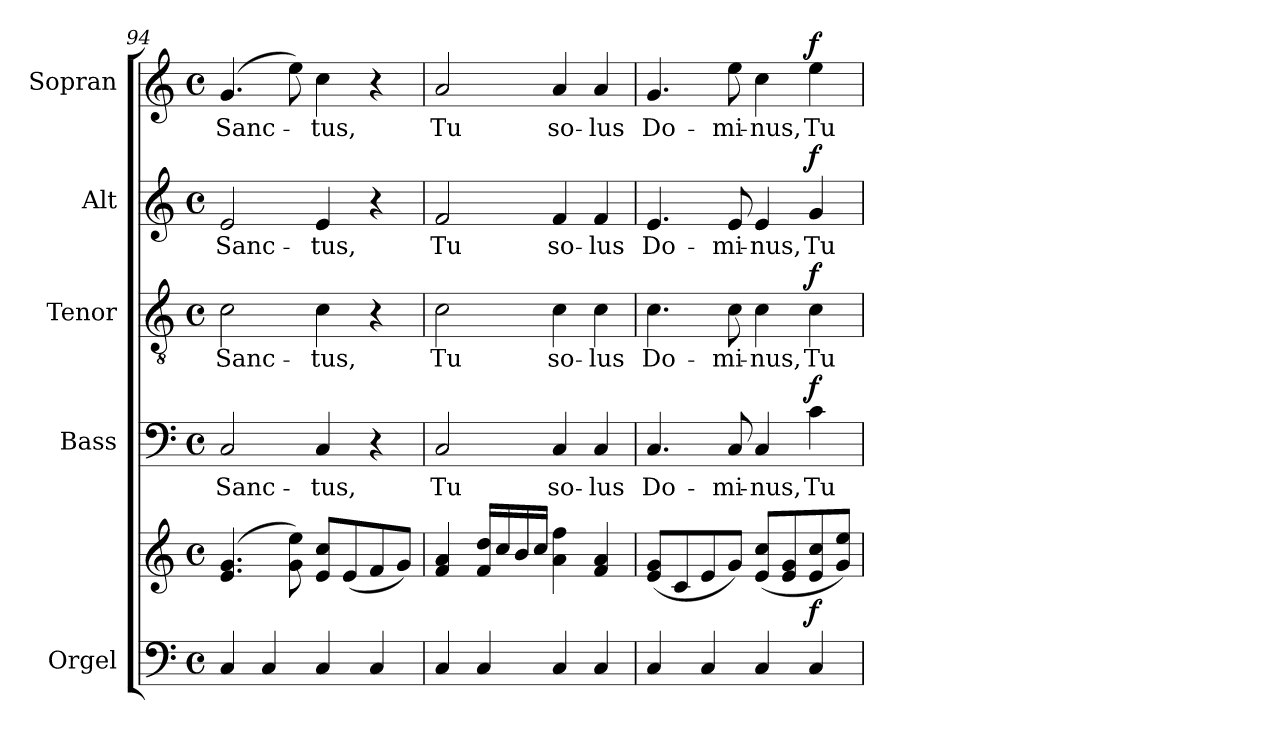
**kern	**kern	**dynam	**kern	**text	**dynam	**kern	**text	**dynam	**kern	**text	**dynam	**kern	**text	**dynam
*part5	*part5	*part5	*part4	*part4	*part4	*part3	*part3	*part3	*part2	*part2	*part2	*part1	*part1	*part1
*staff6	*staff5	*staff5/6	*staff4	*staff4	*staff4	*staff3	*staff3	*staff3	*staff2	*staff2	*staff2	*staff1	*staff1	*staff1
*I"Orgel	*	*	*I"Bass	*	*	*I"Tenor	*	*	*I"Alt	*	*	*I"Sopran	*	*
*I'Org.	*	*	*I'B.	*	*	*I'T.	*	*	*I'A.	*	*	*I'S.	*	*
*clefF4	*clefG2	*	*clefF4	*	*	*clefGv2	*	*	*clefG2	*	*	*clefG2	*	*
*k[]	*k[]	*	*k[]	*	*	*k[]	*	*	*k[]	*	*	*k[]	*	*
*C:	*C:	*	*C:	*	*	*C:	*	*	*C:	*	*	*C:	*	*
*M4/4	*M4/4	*	*M4/4	*	*	*M4/4	*	*	*M4/4	*	*	*M4/4	*	*
*met(c)	*met(c)	*	*met(c)	*	*	*met(c)	*	*	*met(c)	*	*	*met(c)	*	*
=94	=94	=94	=94	=94	=94	=94	=94	=94	=94	=94	=94	=94	=94	=94
!	!	!	!	!LO:LY:b	!	!	!LO:LY:b	!	!	!LO:LY:b	!	!	!LO:LY:b	!
4C/	(4.e/ 4.g/	.	2C/	Sanc-	.	2c\	Sanc-	.	2e/	Sanc-	.	(4.g/	Sanc-	.
4C/	.	.	.	.	.	.	.	.	.	.	.	.	.	.
.	8g\ 8ee\)	.	.	.	.	.	.	.	.	.	.	8ee\)	.	.
!	!	!	!	!LO:LY:b	!	!	!LO:LY:b	!	!	!LO:LY:b	!	!	!LO:LY:b	!
4C/	8e/ 8cc/L	.	4C/	-tus,	.	4c\	-tus,	.	4e/	-tus,	.	4cc\	-tus,	.
.	(<8e/	.	.	.	.	.	.	.	.	.	.	.	.	.
4C/	8f/	.	4r	.	.	4r	.	.	4r	.	.	4r	.	.
.	8g/J)	.	.	.	.	.	.	.	.	.	.	.	.	.
!!LO:PB:g=z
=95	=95	=95	=95	=95	=95	=95	=95	=95	=95	=95	=95	=95	=95	=95
!	!	!	!	!LO:LY:b	!	!	!LO:LY:b	!	!	!LO:LY:b	!	!	!LO:LY:b	!
4C/	4f/ 4a/	.	2C/	Tu	.	2c\	Tu	.	2f/	Tu	.	2a/	Tu	.
4C/	16f/ 16dd/LL	.	.	.	.	.	.	.	.	.	.	.	.	.
.	16cc/	.	.	.	.	.	.	.	.	.	.	.	.	.
.	16b/	.	.	.	.	.	.	.	.	.	.	.	.	.
.	16cc/JJ	.	.	.	.	.	.	.	.	.	.	.	.	.
!	!	!	!	!LO:LY:b	!	!	!LO:LY:b	!	!	!LO:LY:b	!	!	!LO:LY:b	!
4C/	4a\ 4ff\	.	4C/	so-	.	4c\	so-	.	4f/	so-	.	4a/	so-	.
!	!	!	!	!LO:LY:b	!	!	!LO:LY:b	!	!	!LO:LY:b	!	!	!LO:LY:b	!
4C/	4f/ 4a/	.	4C/	-lus	.	4c\	-lus	.	4f/	-lus	.	4a/	-lus	.
=96	=96	=96	=96	=96	=96	=96	=96	=96	=96	=96	=96	=96	=96	=96
!	!	!	!	!LO:LY:b	!	!	!LO:LY:b	!	!	!LO:LY:b	!	!	!LO:LY:b	!
4C/	(<8e/ 8g/L	.	4.C/	Do-	.	4.c\	Do-	.	4.e/	Do-	.	4.g/	Do-	.
.	8c/	.	.	.	.	.	.	.	.	.	.	.	.	.
4C/	8e/	.	.	.	.	.	.	.	.	.	.	.	.	.
!	!	!	!	!LO:LY:b	!	!	!LO:LY:b	!	!	!LO:LY:b	!	!	!LO:LY:b	!
.	8g/J)	.	8C/	-mi-	.	8c\	-mi-	.	8e/	-mi-	.	8ee\	-mi-	.
!	!	!	!	!LO:LY:b	!	!	!LO:LY:b	!	!	!LO:LY:b	!	!	!LO:LY:b	!
4C/	(<8e/ 8cc/L	.	4C/	-nus,	.	4c\	-nus,	.	4e/	-nus,	.	4cc\	-nus,	.
.	8e/ 8g/	.	.	.	.	.	.	.	.	.	.	.	.	.
!	!	!LO:DY:b	!	!LO:LY:b	!LO:DY:a	!	!LO:LY:b	!LO:DY:a	!	!LO:LY:b	!LO:DY:a	!	!LO:LY:b	!LO:DY:a
4C/	8e/ 8cc/	f	4c\	Tu	f	4c\	Tu	f	4g/	Tu	f	4ee\	Tu	f
.	8g/ 8ee/J)	.	.	.	.	.	.	.	.	.	.	.	.	.
=	=	=	=	=	=	=	=	=	=	=	=	=	=	=
*-	*-	*-	*-	*-	*-	*-	*-	*-	*-	*-	*-	*-	*-	*-
